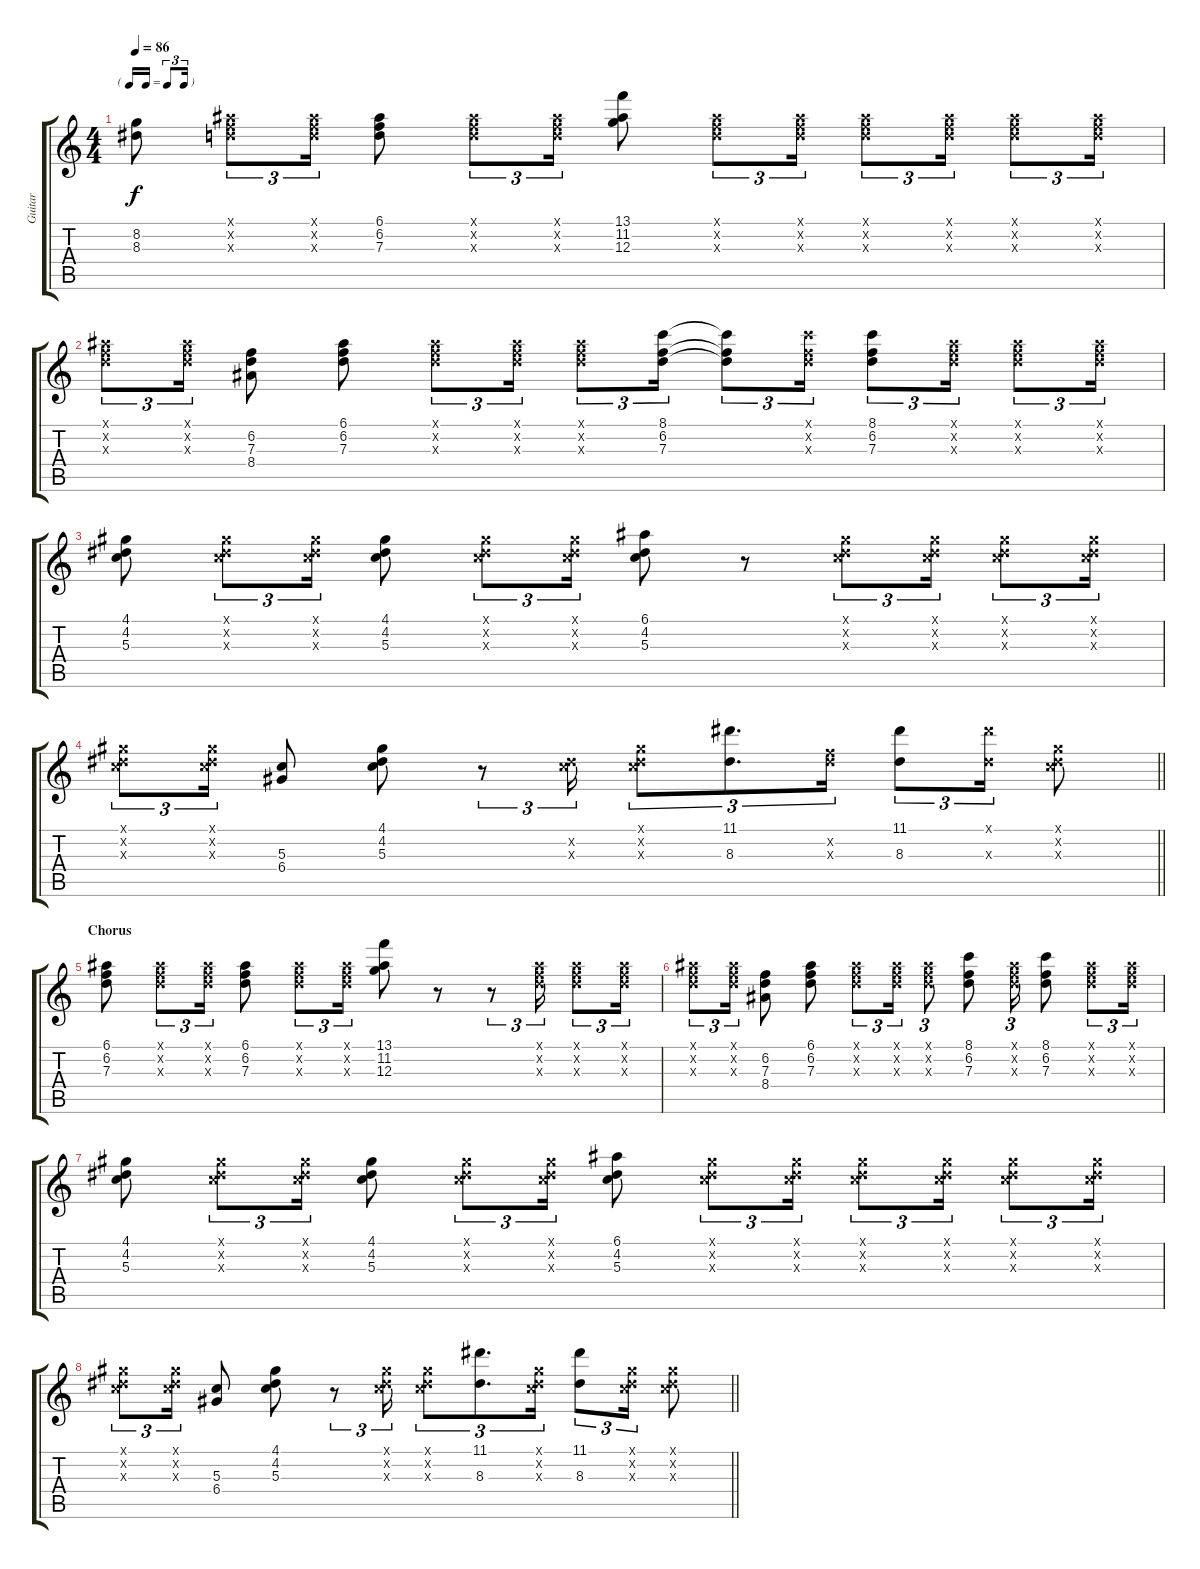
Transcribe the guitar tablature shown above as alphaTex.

\track ("Guitar" "Guitar") {instrument electricguitarclean}
\staff {score tabs}
\tuning (E4 B3 G3 D3 A2 E2) {hide}
\ts (4 4)
\tf triplet16th
\tempo 86
\clef g2
\ks c
(8.2 8.3).8{dy f} (6.1{x} 6.2{x} 7.3{x}).8{tu (3 2)} (6.1{x} 6.2{x} 7.3{x}).16{tu (3 2)} (6.1 6.2 7.3).8 (6.1{x} 6.2{x} 7.3{x}).8{tu (3 2)} (6.1{x} 6.2{x} 7.3{x}).16{tu (3 2)} (13.1 11.2 12.3).8 (6.1{x} 6.2{x} 7.3{x}).8{tu (3 2)} (6.1{x} 6.2{x} 7.3{x}).16{tu (3 2)} (6.1{x} 6.2{x} 7.3{x}).8{tu (3 2)} (6.1{x} 6.2{x} 7.3{x}).16{tu (3 2)} (6.1{x} 6.2{x} 7.3{x}).8{tu (3 2)} (6.1{x} 6.2{x} 7.3{x}).16{tu (3 2)} |
(6.1{x} 6.2{x} 7.3{x}).8{tu (3 2)} (6.1{x} 6.2{x} 7.3{x}).16{tu (3 2)} (6.2 7.3 8.4).8 (6.1 6.2 7.3).8 (6.1{x} 6.2{x} 7.3{x}).8{tu (3 2)} (6.1{x} 6.2{x} 7.3{x}).16{tu (3 2)} (6.1{x} 6.2{x} 7.3{x}).8{tu (3 2)} (8.1 6.2 7.3).16{tu (3 2)} (8.1{t} 6.2{t} 7.3{t}).8{tu (3 2)} (8.1{x} 6.2{x} 7.3{x}).16{tu (3 2)} (8.1 6.2 7.3).8{tu (3 2)} (6.1{x} 6.2{x} 7.3{x}).16{tu (3 2)} (6.1{x} 6.2{x} 7.3{x}).8{tu (3 2)} (6.1{x} 6.2{x} 7.3{x}).16{tu (3 2)} |
(4.1 4.2 5.3).8 (4.1{x} 4.2{x} 5.3{x}).8{tu (3 2)} (4.1{x} 4.2{x} 5.3{x}).16{tu (3 2)} (4.1 4.2 5.3).8 (4.1{x} 4.2{x} 5.3{x}).8{tu (3 2)} (4.1{x} 4.2{x} 5.3{x}).16{tu (3 2)} (6.1 4.2 5.3).8 r.8 (4.1{x} 4.2{x} 5.3{x}).8{tu (3 2)} (4.1{x} 4.2{x} 5.3{x}).16{tu (3 2)} (4.1{x} 4.2{x} 5.3{x}).8{tu (3 2)} (4.1{x} 4.2{x} 5.3{x}).16{tu (3 2)} |
\barLineRight lightlight
(4.1{x} 4.2{x} 5.3{x}).8{tu (3 2)} (4.1{x} 4.2{x} 5.3{x}).16{tu (3 2)} (5.3 6.4).8 (4.1 4.2 5.3).8 r.8{tu (3 2)} (4.2{x} 5.3{x}).16{tu (3 2)} (4.1{x} 4.2{x} 5.3{x}).8{tu (3 2)} (11.1 8.3).8{d tu (3 2)} (6.2{x} 8.3{x}).16{tu (3 2)} (11.1 8.3).8{tu (3 2)} (11.1{x} 8.3{x}).16{tu (3 2)} (4.1{x} 4.2{x} 5.3{x}).8 |
\section ("" "Chorus")
(6.1 6.2 7.3).8 (6.1{x} 6.2{x} 7.3{x}).8{tu (3 2)} (6.1{x} 6.2{x} 7.3{x}).16{tu (3 2)} (6.1 6.2 7.3).8 (6.1{x} 6.2{x} 7.3{x}).8{tu (3 2)} (6.1{x} 6.2{x} 7.3{x}).16{tu (3 2)} (13.1 11.2 12.3).8 r.8 r.8{tu (3 2)} (6.1{x} 6.2{x} 7.3{x}).16{tu (3 2)} (6.1{x} 6.2{x} 7.3{x}).8{tu (3 2)} (6.1{x} 6.2{x} 7.3{x}).16{tu (3 2)} |
(6.1{x} 6.2{x} 7.3{x}).8{tu (3 2)} (6.1{x} 6.2{x} 7.3{x}).16{tu (3 2)} (6.2 7.3 8.4).8 (6.1 6.2 7.3).8 (6.1{x} 6.2{x} 7.3{x}).8{tu (3 2)} (6.1{x} 6.2{x} 7.3{x}).16{tu (3 2)} (6.1{x} 6.2{x} 7.3{x}).8{tu (3 2)} (8.1 6.2 7.3).8 (6.1{x} 6.2{x} 7.3{x}).16{tu (3 2)} (8.1 6.2 7.3).8 (6.1{x} 6.2{x} 7.3{x}).8{tu (3 2)} (6.1{x} 6.2{x} 7.3{x}).16{tu (3 2)} |
(4.1 4.2 5.3).8 (4.1{x} 4.2{x} 5.3{x}).8{tu (3 2)} (4.1{x} 4.2{x} 5.3{x}).16{tu (3 2)} (4.1 4.2 5.3).8 (4.1{x} 4.2{x} 5.3{x}).8{tu (3 2)} (4.1{x} 4.2{x} 5.3{x}).16{tu (3 2)} (6.1 4.2 5.3).8 (4.1{x} 4.2{x} 5.3{x}).8{tu (3 2)} (4.1{x} 4.2{x} 5.3{x}).16{tu (3 2)} (4.1{x} 4.2{x} 5.3{x}).8{tu (3 2)} (4.1{x} 4.2{x} 5.3{x}).16{tu (3 2)} (4.1{x} 4.2{x} 5.3{x}).8{tu (3 2)} (4.1{x} 4.2{x} 5.3{x}).16{tu (3 2)} |
\barLineRight lightlight
(4.1{x} 4.2{x} 5.3{x}).8{tu (3 2)} (4.1{x} 4.2{x} 5.3{x}).16{tu (3 2)} (5.3 6.4).8 (4.1 4.2 5.3).8 r.8{tu (3 2)} (4.1{x} 4.2{x} 5.3{x}).16{tu (3 2)} (4.1{x} 4.2{x} 5.3{x}).8{tu (3 2)} (11.1 8.3).8{d tu (3 2)} (4.1{x} 4.2{x} 5.3{x}).16{tu (3 2)} (11.1 8.3).8{tu (3 2)} (4.1{x} 4.2{x} 5.3{x}).16{tu (3 2)} (4.1{x} 4.2{x} 5.3{x}).8
